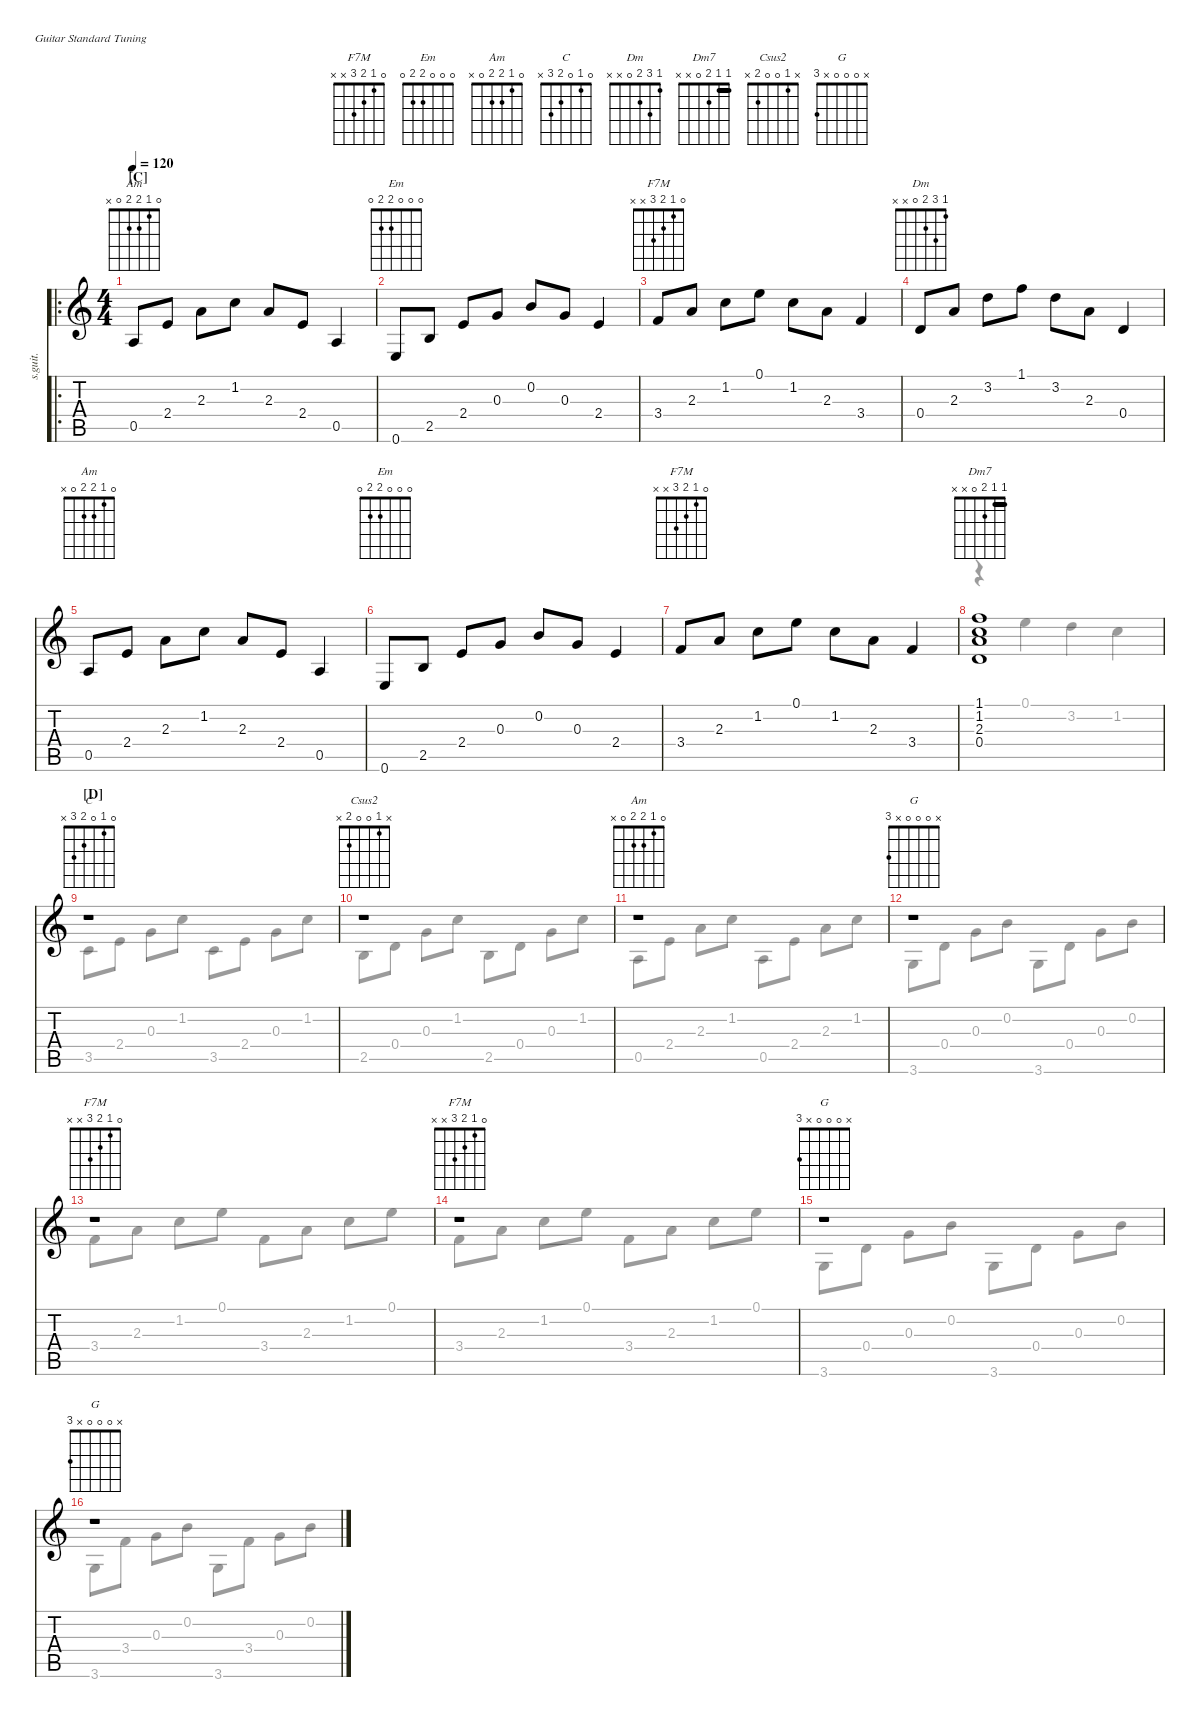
\defaultSystemsLayout 4
\hideDynamics
\bracketExtendMode nobrackets
\chordDiagramsInScore
\track ("Steel Guitar" "s.guit.") {instrument acousticguitarsteel}
\staff {score tabs}
\tuning (E4 B3 G3 D3 A2 E2)
\chord ("F7M" 0 1 2 3 x x)
\chord ("Em" 0 0 0 2 2 0)
\chord ("Am" 0 1 2 2 0 x)
\chord ("C" 0 1 0 2 3 x)
\chord ("Dm" 1 3 2 0 x x)
\chord ("Dm7" 1 1 2 0 x x) {barre 1}
\chord ("Csus2" x 1 0 0 2 x)
\chord ("G" x 0 0 0 x 3)
\voice
\ro
\ts (4 4)
\section ("C" "")
\tempo 120
\clef g2
\ks c
0.5.8{ch "Am" dy mf beam Up} 2.4.8{beam Up} 2.3.8{beam Down} 1.2.8{beam Down} 2.3.8{beam Up} 2.4.8{beam Up} 0.5.4{beam Up} |
0.6.8{ch "Em" beam Up} 2.5.8{beam Up} 2.4.8{beam Up} 0.3.8{beam Up} 0.2.8{beam Up} 0.3.8{beam Up} 2.4.4{beam Up} |
3.4.8{ch "F7M" beam Up} 2.3.8{beam Up} 1.2.8{beam Down} 0.1.8{beam Down} 1.2.8{beam Down} 2.3.8{beam Down} 3.4.4{beam Up} |
0.4.8{ch "Dm" beam Up} 2.3.8{beam Up} 3.2.8{beam Down} 1.1.8{beam Down} 3.2.8{beam Down} 2.3.8{beam Down} 0.4.4{beam Up} |
0.5.8{ch "Am" beam Up} 2.4.8{beam Up} 2.3.8{beam Down} 1.2.8{beam Down} 2.3.8{beam Up} 2.4.8{beam Up} 0.5.4{beam Up} |
0.6.8{ch "Em" beam Up} 2.5.8{beam Up} 2.4.8{beam Up} 0.3.8{beam Up} 0.2.8{beam Up} 0.3.8{beam Up} 2.4.4{beam Up} |
3.4.8{ch "F7M" beam Up} 2.3.8{beam Up} 1.2.8{beam Down} 0.1.8{beam Down} 1.2.8{beam Down} 2.3.8{beam Down} 3.4.4{beam Up} |
(1.1 1.2 2.3 0.4).1{ch "Dm7" beam Up} |
\section ("D" "")
r.1{ch "C" beam Up} |
r.1{ch "Csus2" beam Up} |
r.1{ch "Am" beam Up} |
r.1{ch "G" beam Up} |
r.1{ch "F7M" beam Up} |
r.1{ch "F7M" beam Up} |
r.1{ch "G" beam Up} |
r.1{ch "G" beam Up}
\voice
\clef g2
\ottava regular
\simile none
\ks c
|
|
|
|
|
|
|
r.4{beam Down} 0.1.4{beam Down} 3.2.4{beam Down} 1.2.4{beam Down} |
3.5.8{beam Down} 2.4.8{beam Down} 0.3.8{beam Down} 1.2.8{beam Down} 3.5.8{beam Down} 2.4.8{beam Down} 0.3.8{beam Down} 1.2.8{beam Down} |
2.5.8{beam Down} 0.4.8{beam Down} 0.3.8{beam Down} 1.2.8{beam Down} 2.5.8{beam Down} 0.4.8{beam Down} 0.3.8{beam Down} 1.2.8{beam Down} |
0.5.8{beam Down} 2.4.8{beam Down} 2.3.8{beam Down} 1.2.8{beam Down} 0.5.8{beam Down} 2.4.8{beam Down} 2.3.8{beam Down} 1.2.8{beam Down} |
3.6.8{beam Down} 0.4.8{beam Down} 0.3.8{beam Down} 0.2.8{beam Down} 3.6.8{beam Down} 0.4.8{beam Down} 0.3.8{beam Down} 0.2.8{beam Down} |
3.4.8{beam Down} 2.3.8{beam Down} 1.2.8{beam Down} 0.1.8{beam Down} 3.4.8{beam Down} 2.3.8{beam Down} 1.2.8{beam Down} 0.1.8{beam Down} |
3.4.8{beam Down} 2.3.8{beam Down} 1.2.8{beam Down} 0.1.8{beam Down} 3.4.8{beam Down} 2.3.8{beam Down} 1.2.8{beam Down} 0.1.8{beam Down} |
3.6.8{beam Down} 0.4.8{beam Down} 0.3.8{beam Down} 0.2.8{beam Down} 3.6.8{beam Down} 0.4.8{beam Down} 0.3.8{beam Down} 0.2.8{beam Down} |
3.6.8{beam Down} 3.4.8{beam Down} 0.3.8{beam Down} 0.2.8{beam Down} 3.6.8{beam Down} 3.4.8{beam Down} 0.3.8{beam Down} 0.2.8{beam Down}
